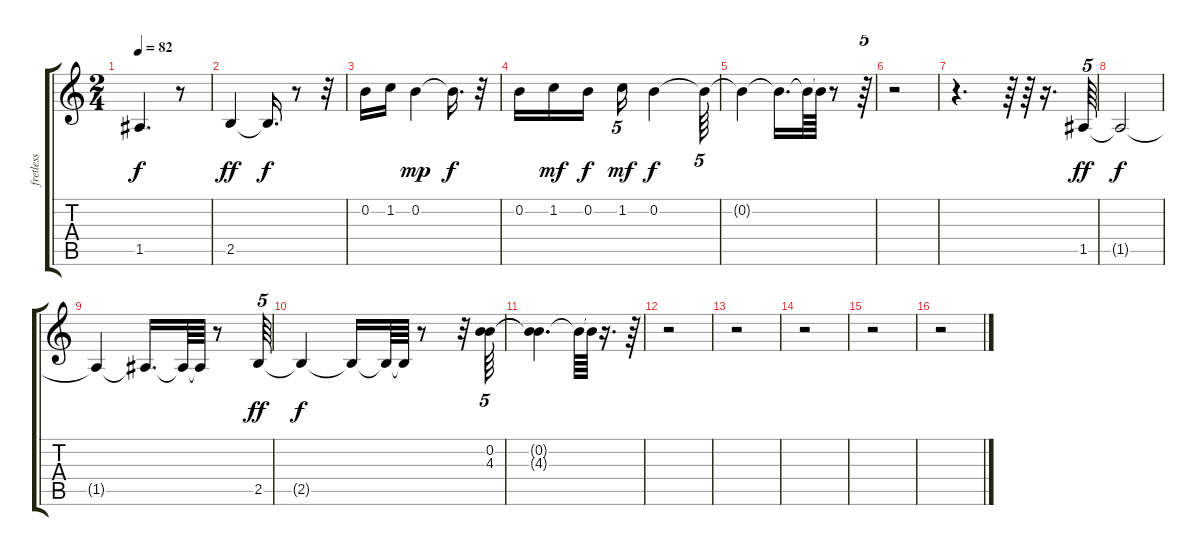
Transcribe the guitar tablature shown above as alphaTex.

\track ("fretless" "fretless") {instrument fretlessbass}
\staff {score tabs}
\tuning (E4 B3 G3 D3 A2 E2) {hide}
\ts (2 4)
\tempo 82
\clef g2
\ks c
1.5{t}.4{d dy f} r.8 |
2.5.4{dy ff} 2.5{t}.16{d dy f} r.8 r.32 |
0.2.16 1.2.16 0.2.4{dy mp} 0.2{t}.16{d dy f} r.32 |
0.2.16 1.2.16{dy mf} 0.2.16{dy f} 1.2.16{tu (5 4) dy mf} 0.2.4{dy f} 0.2{t}.64{tu (5 4)} |
0.2{t}.4 0.2{t}.16{d} 0.2{t}.64 0.2{t}.64 r.8 r.64{tu (5 4)} |
r.2 |
r.4{d} r.64 r.64 r.16{d} 1.5.64{tu (5 4) dy ff} |
1.5{t}.2{dy f} |
1.5{t}.4 1.5{t}.16{d} 1.5{t}.64 1.5{t}.64 r.8 2.5.64{tu (5 4) dy ff} |
2.5{t}.4{dy f} 2.5{t}.16 2.5{t}.64 2.5{t}.64 r.8 r.32 (0.2 4.3).64{tu (5 4)} |
(0.2{t} 4.3{t}).4{d} 4.3{t}.64 4.3{t}.64 r.16{d} r.64{tu (5 4)} |
r.2 |
r.2 |
r.2 |
r.2 |
r.2
